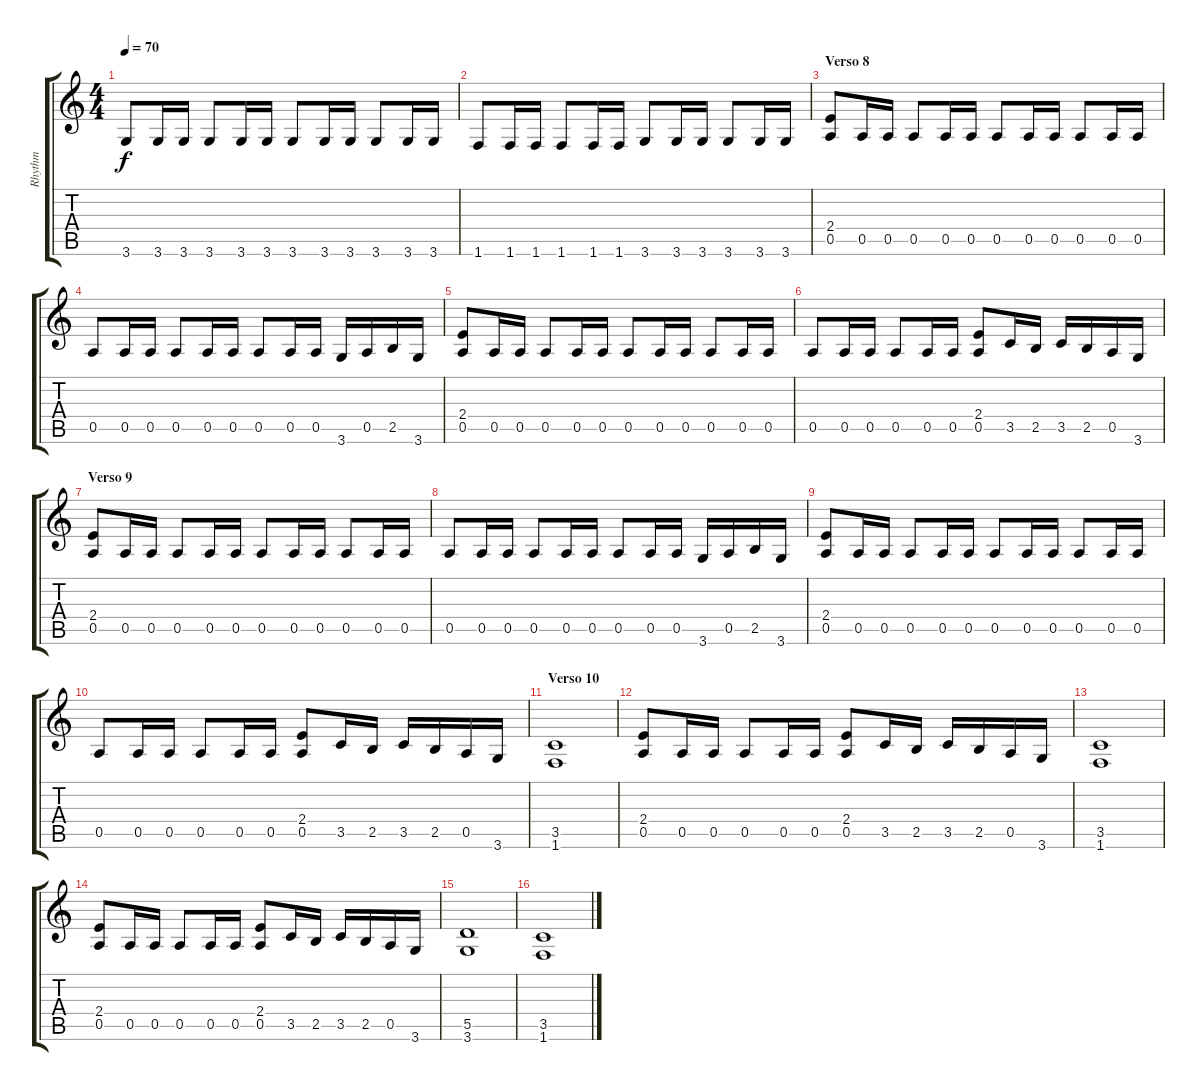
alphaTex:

\track ("Rhythm" "Rhythm") {instrument distortionguitar}
\staff {score tabs}
\tuning (E4 B3 G3 D3 A2 E2) {hide}
\ts (4 4)
\tempo 70
\clef g2
\ks c
3.6.8{dy f} 3.6.16 3.6.16 3.6.8 3.6.16 3.6.16 3.6.8 3.6.16 3.6.16 3.6.8 3.6.16 3.6.16 |
1.6.8 1.6.16 1.6.16 1.6.8 1.6.16 1.6.16 3.6.8 3.6.16 3.6.16 3.6.8 3.6.16 3.6.16 |
\section ("" "Verso 8")
(2.4 0.5).8 0.5.16 0.5.16 0.5.8 0.5.16 0.5.16 0.5.8 0.5.16 0.5.16 0.5.8 0.5.16 0.5.16 |
0.5.8 0.5.16 0.5.16 0.5.8 0.5.16 0.5.16 0.5.8 0.5.16 0.5.16 3.6.16 0.5.16 2.5.16 3.6.16 |
(2.4 0.5).8 0.5.16 0.5.16 0.5.8 0.5.16 0.5.16 0.5.8 0.5.16 0.5.16 0.5.8 0.5.16 0.5.16 |
0.5.8 0.5.16 0.5.16 0.5.8 0.5.16 0.5.16 (2.4 0.5).8 3.5.16 2.5.16 3.5.16 2.5.16 0.5.16 3.6.16 |
\section ("" "Verso 9")
(2.4 0.5).8 0.5.16 0.5.16 0.5.8 0.5.16 0.5.16 0.5.8 0.5.16 0.5.16 0.5.8 0.5.16 0.5.16 |
0.5.8 0.5.16 0.5.16 0.5.8 0.5.16 0.5.16 0.5.8 0.5.16 0.5.16 3.6.16 0.5.16 2.5.16 3.6.16 |
(2.4 0.5).8 0.5.16 0.5.16 0.5.8 0.5.16 0.5.16 0.5.8 0.5.16 0.5.16 0.5.8 0.5.16 0.5.16 |
0.5.8 0.5.16 0.5.16 0.5.8 0.5.16 0.5.16 (2.4 0.5).8 3.5.16 2.5.16 3.5.16 2.5.16 0.5.16 3.6.16 |
\section ("" "Verso 10")
(3.5 1.6).1 |
(2.4 0.5).8 0.5.16 0.5.16 0.5.8 0.5.16 0.5.16 (2.4 0.5).8 3.5.16 2.5.16 3.5.16 2.5.16 0.5.16 3.6.16 |
(3.5 1.6).1 |
(2.4 0.5).8 0.5.16 0.5.16 0.5.8 0.5.16 0.5.16 (2.4 0.5).8 3.5.16 2.5.16 3.5.16 2.5.16 0.5.16 3.6.16 |
(5.5 3.6).1 |
(3.5 1.6).1
